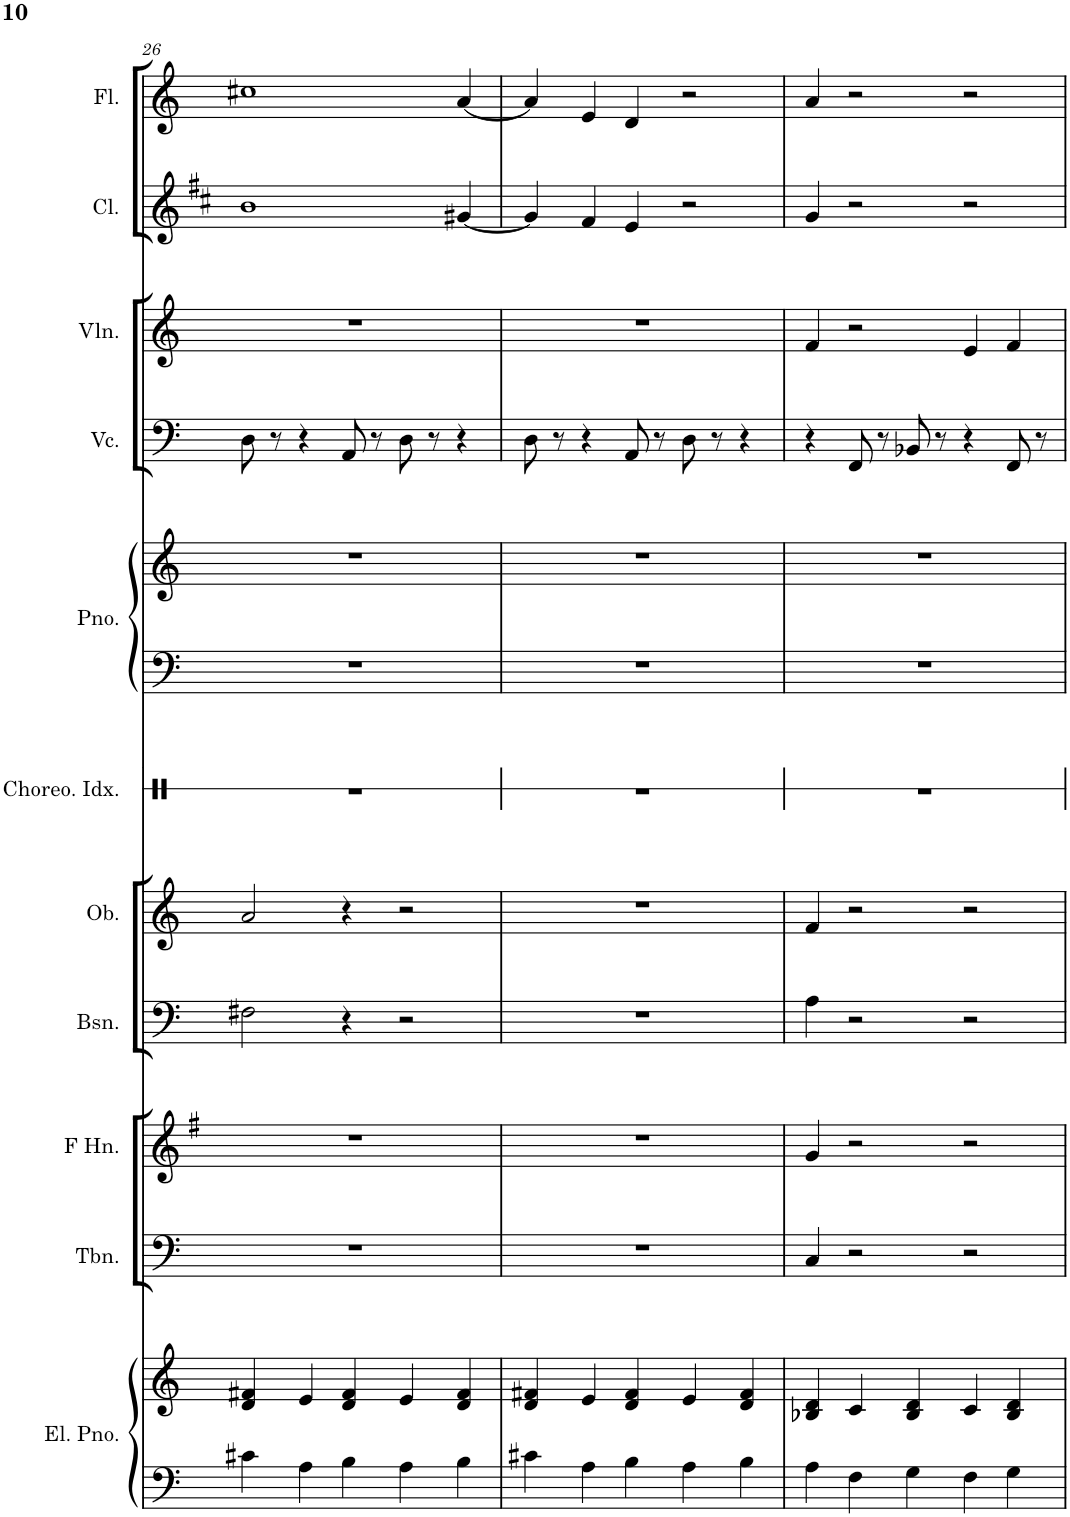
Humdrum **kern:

**kern	**kern	**kern	**kern	**kern	**kern	**kern	**kern	**kern	**kern	**kern	**kern	**kern
*part11	*part11	*part10	*part9	*part8	*part7	*part6	*part5	*part5	*part4	*part3	*part2	*part1
*staff13	*staff12	*staff11	*staff10	*staff9	*staff8	*staff7	*staff6	*staff5	*staff4	*staff3	*staff2	*staff1
*I"Electric Piano	*	*I"Trombone	*I"Horn in F	*I"Bassoon	*I"Oboe	*I"Choreographic Index	*I"Piano	*	*I"Violoncello	*I"Violin	*I"Clarinet	*I"Flute
*I'El. Pno.	*	*I'Tbn.	*	*I'Bsn.	*I'Ob.	*I'Choreo. Idx.	*I'Pno.	*	*I'Vc.	*I'Vln.	*I'Cl.	*I'Fl.
!!LO:PB:g=z
*clefF4	*clefG2	*clefF4	*clefG2	*clefF4	*clefG2	*clefX	*clefF4	*clefG2	*clefF4	*clefG2	*clefG2	*clefG2
*	*	*	*Trd4c7	*	*	*	*	*	*	*	*Trd1c2	*
*k[]	*k[]	*k[]	*k[f#]	*k[]	*k[]	*k[b-]	*k[]	*k[]	*k[]	*k[]	*k[f#c#]	*k[]
*M5/4	*M5/4	*M5/4	*M5/4	*M5/4	*M5/4	*M5/4	*M5/4	*M5/4	*M5/4	*M5/4	*M5/4	*M5/4
=26	=26	=26	=26	=26	=26	=26	=26	=26	=26	=26	=26	=26
4c#X\	4d/ 4f#X/	4%5r	4%5r	2F#X\	2a/	4%5r	4%5r	4%5r	8D\	4%5r	1b	1cc#X
.	.	.	.	.	.	.	.	.	8r	.	.	.
4A\	4e/	.	.	.	.	.	.	.	4r	.	.	.
4B\	4d/ 4f#/	.	.	4r	4r	.	.	.	8AA/	.	.	.
.	.	.	.	.	.	.	.	.	8r	.	.	.
4A\	4e/	.	.	2r	2r	.	.	.	8D\	.	.	.
.	.	.	.	.	.	.	.	.	8r	.	.	.
4B\	4d/ 4f#/	.	.	.	.	.	.	.	4r	.	[4g#X/	[4a/
=27	=27	=27	=27	=27	=27	=27	=27	=27	=27	=27	=27	=27
4c#X\	4d/ 4f#X/	4%5r	4%5r	4%5r	4%5r	4%5r	4%5r	4%5r	8D\	4%5r	4g#/]	4a/]
.	.	.	.	.	.	.	.	.	8r	.	.	.
4A\	4e/	.	.	.	.	.	.	.	4r	.	4f#/	4e/
4B\	4d/ 4f#/	.	.	.	.	.	.	.	8AA/	.	4e/	4d/
.	.	.	.	.	.	.	.	.	8r	.	.	.
4A\	4e/	.	.	.	.	.	.	.	8D\	.	2r	2r
.	.	.	.	.	.	.	.	.	8r	.	.	.
4B\	4d/ 4f#/	.	.	.	.	.	.	.	4r	.	.	.
=28	=28	=28	=28	=28	=28	=28	=28	=28	=28	=28	=28	=28
4A\	4B-X/ 4d/	4C/	4g/	4A\	4f/	4%5r	4%5r	4%5r	4r	4f/	4g/	4a/
4F\	4c/	2r	2r	2r	2r	.	.	.	8FF/	2r	2r	2r
.	.	.	.	.	.	.	.	.	8r	.	.	.
4G\	4B-/ 4d/	.	.	.	.	.	.	.	8BB-X/	.	.	.
.	.	.	.	.	.	.	.	.	8r	.	.	.
4F\	4c/	2r	2r	2r	2r	.	.	.	4r	4e/	2r	2r
4G\	4B-/ 4d/	.	.	.	.	.	.	.	8FF/	4f/	.	.
.	.	.	.	.	.	.	.	.	8r	.	.	.
=	=	=	=	=	=	=	=	=	=	=	=	=
*-	*-	*-	*-	*-	*-	*-	*-	*-	*-	*-	*-	*-
